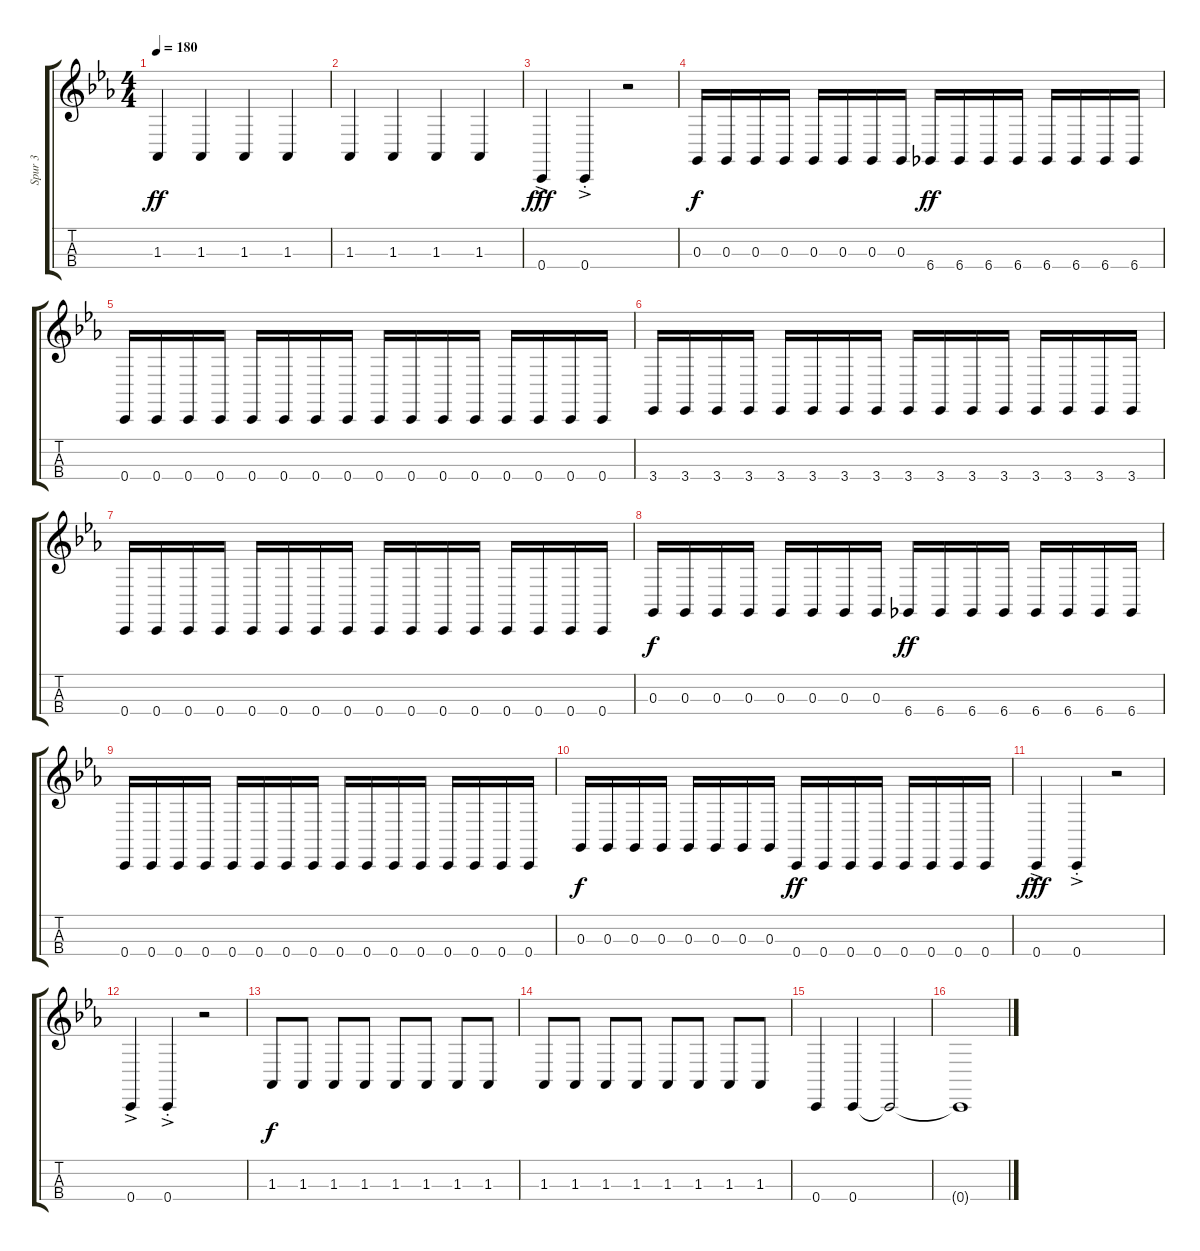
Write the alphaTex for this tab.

\track ("Spur 3" "Spur 3") {instrument cello}
\staff {score tabs}
\tuning (A3 D3 G2 C2) {hide}
\ts (4 4)
\tempo 180
\clef g2
\ks eb
1.3.4{dy ff} 1.3.4 1.3.4 1.3.4 |
1.3.4 1.3.4 1.3.4 1.3.4 |
0.4{ac}.4{dy fff} 0.4{ac st}.4 r.2 |
0.3.16{dy f} 0.3.16 0.3.16 0.3.16 0.3.16 0.3.16 0.3.16 0.3.16 6.4.16{dy ff} 6.4.16 6.4.16 6.4.16 6.4.16 6.4.16 6.4.16 6.4.16 |
0.4.16 0.4.16 0.4.16 0.4.16 0.4.16 0.4.16 0.4.16 0.4.16 0.4.16 0.4.16 0.4.16 0.4.16 0.4.16 0.4.16 0.4.16 0.4.16 |
3.4.16 3.4.16 3.4.16 3.4.16 3.4.16 3.4.16 3.4.16 3.4.16 3.4.16 3.4.16 3.4.16 3.4.16 3.4.16 3.4.16 3.4.16 3.4.16 |
0.4.16 0.4.16 0.4.16 0.4.16 0.4.16 0.4.16 0.4.16 0.4.16 0.4.16 0.4.16 0.4.16 0.4.16 0.4.16 0.4.16 0.4.16 0.4.16 |
0.3.16{dy f} 0.3.16 0.3.16 0.3.16 0.3.16 0.3.16 0.3.16 0.3.16 6.4.16{dy ff} 6.4.16 6.4.16 6.4.16 6.4.16 6.4.16 6.4.16 6.4.16 |
0.4.16 0.4.16 0.4.16 0.4.16 0.4.16 0.4.16 0.4.16 0.4.16 0.4.16 0.4.16 0.4.16 0.4.16 0.4.16 0.4.16 0.4.16 0.4.16 |
0.3.16{dy f} 0.3.16 0.3.16 0.3.16 0.3.16 0.3.16 0.3.16 0.3.16 0.4.16{dy ff} 0.4.16 0.4.16 0.4.16 0.4.16 0.4.16 0.4.16 0.4.16 |
0.4{ac}.4{dy fff} 0.4{ac st}.4 r.2 |
0.4{ac}.4 0.4{ac st}.4 r.2 |
1.3.8{dy f} 1.3.8 1.3.8 1.3.8 1.3.8 1.3.8 1.3.8 1.3.8 |
1.3.8 1.3.8 1.3.8 1.3.8 1.3.8 1.3.8 1.3.8 1.3.8 |
0.4.4 0.4.4 0.4{t}.2 |
0.4{t}.1
